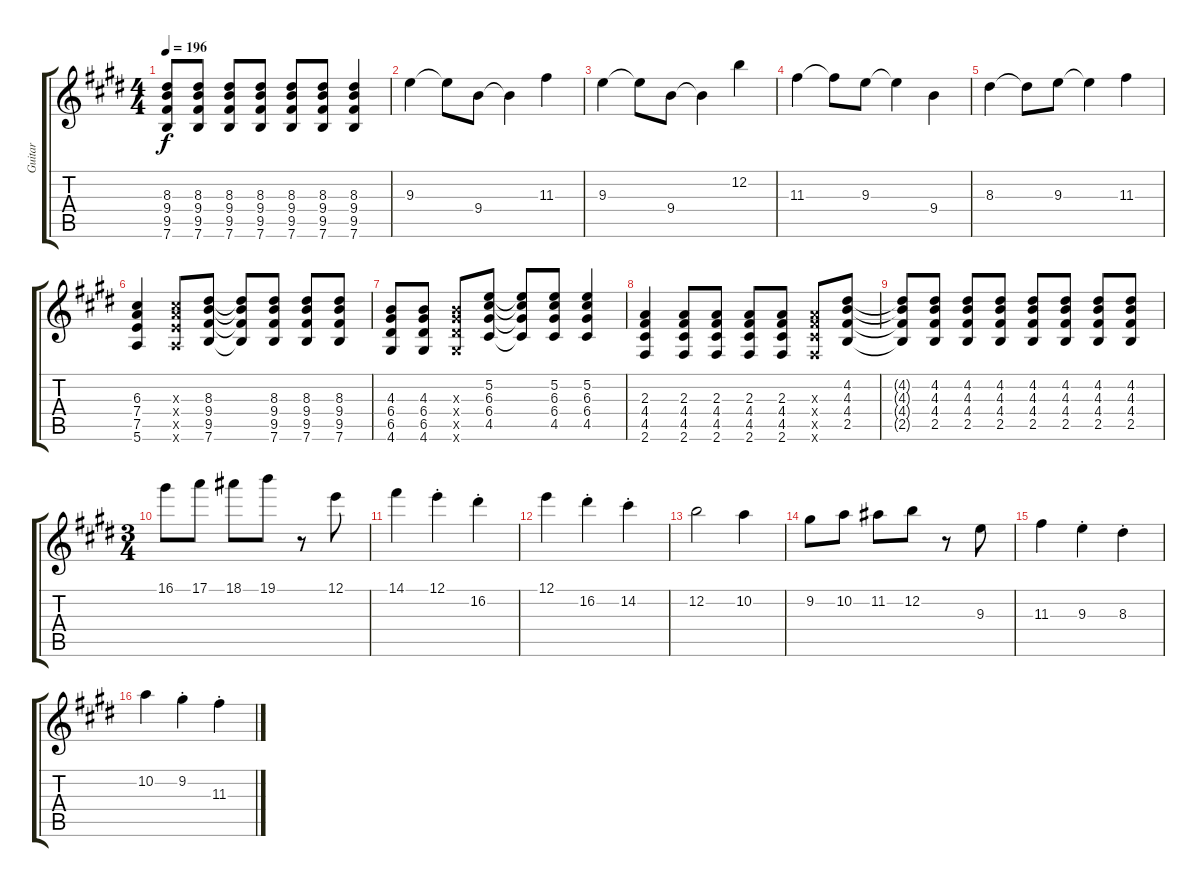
\track ("Guitar" "Guitar") {instrument overdrivenguitar}
\staff {score tabs}
\tuning (E4 B3 G3 D3 A2 E2) {hide}
\ts (4 4)
\tempo 196
\clef g2
\ks e
(8.3{t} 9.4{t} 9.5{t} 7.6{t}).8{dy f} (8.3 9.4 9.5 7.6).8 (8.3 9.4 9.5 7.6).8 (8.3 9.4 9.5 7.6).8 (8.3 9.4 9.5 7.6).8 (8.3 9.4 9.5 7.6).8 (8.3 9.4 9.5 7.6).4 |
\ks c#minor
9.3.4 9.3{t}.8 9.4.8 9.4{t}.4 11.3.4 |
9.3.4 9.3{t}.8 9.4.8 9.4{t}.4 12.2.4 |
11.3.4 11.3{t}.8 9.3.8 9.3{t}.4 9.4.4 |
8.3.4 8.3{t}.8 9.3.8 9.3{t}.4 11.3.4 |
(6.3 7.4 7.5 5.6).4 (6.3{x} 7.4{x} 7.5{x} 5.6{x}).8 (8.3 9.4 9.5 7.6).8 (8.3{t} 9.4{t} 9.5{t} 7.6{t}).8 (8.3 9.4 9.5 7.6).8 (8.3 9.4 9.5 7.6).8 (8.3 9.4 9.5 7.6).8 |
(4.3 6.4 6.5 4.6).8 (4.3 6.4 6.5 4.6).8 (4.3{x} 6.4{x} 6.5{x} 4.6{x}).8 (5.2 6.3 6.4 4.5).8 (5.2{t} 6.3{t} 6.4{t} 4.5{t}).8 (5.2 6.3 6.4 4.5).8 (5.2 6.3 6.4 4.5).4 |
(2.3 4.4 4.5 2.6).4 (2.3 4.4 4.5 2.6).8 (2.3 4.4 4.5 2.6).8 (2.3 4.4 4.5 2.6).8 (2.3 4.4 4.5 2.6).8 (2.3{x} 4.4{x} 4.5{x} 2.6{x}).8 (4.2 4.3 4.4 2.5).8 |
(4.2{t} 4.3{t} 4.4{t} 2.5{t}).8 (4.2 4.3 4.4 2.5).8 (4.2 4.3 4.4 2.5).8 (4.2 4.3 4.4 2.5).8 (4.2 4.3 4.4 2.5).8 (4.2 4.3 4.4 2.5).8 (4.2 4.3 4.4 2.5).8 (4.2 4.3 4.4 2.5).8 |
\ts (3 4)
\ks e
16.1.8 17.1.8 18.1.8 19.1.8 r.8 12.1.8 |
\ks c#minor
14.1.4 12.1{st}.4 16.2{st}.4 |
\ks e
12.1.4 16.2{st}.4 14.2{st}.4 |
\ks c#minor
12.2.2 10.2.4 |
\ks e
9.2.8 10.2.8 11.2.8 12.2.8 r.8 9.3.8 |
\ks c#minor
11.3.4 9.3{st}.4 8.3{st}.4 |
\ks e
10.2.4 9.2{st}.4 11.3{st}.4
